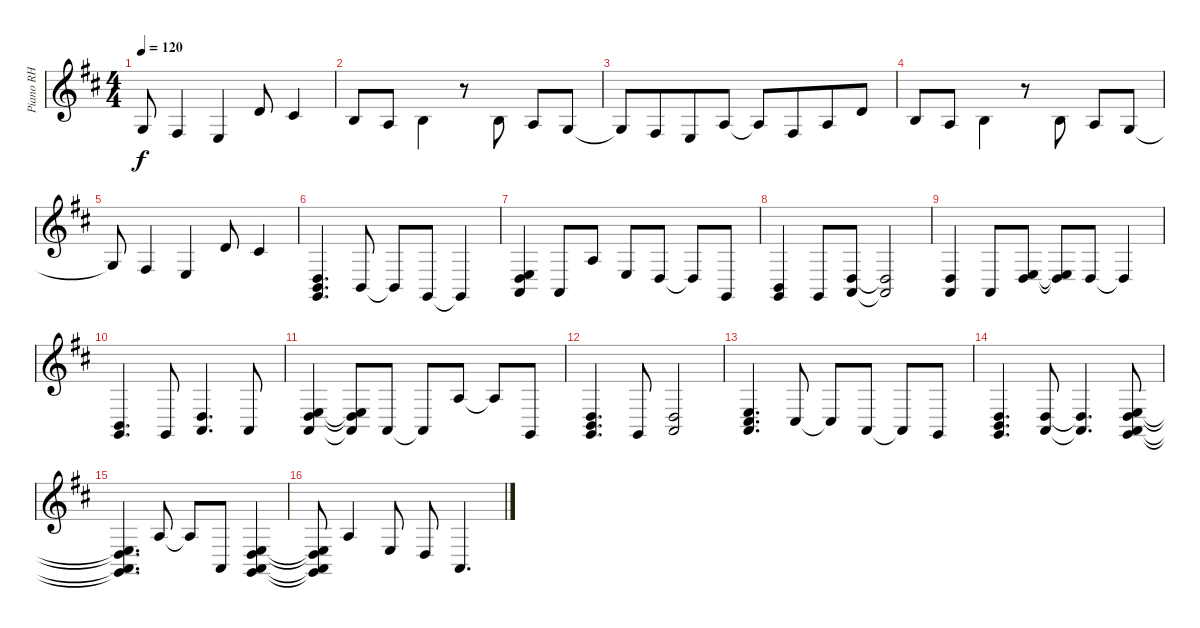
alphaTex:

\track ("Piano RH" "Piano RH") {instrument brightacousticpiano}
\staff {score}
\tuning (E4 B3 G3 D3 A2 E2 B1) {hide}
\ts (4 4)
\tempo 120
\clef g2
\ks d
0.3{t}.8{dy f} 4.4.4 2.4.4 3.2.8 2.2.4 |
0.2.8 2.3.8 0.2.4{beam Down} r.8 0.2.8{beam Down} 2.3.8 0.3.8 |
0.3{t}.8 4.4.8{beam merge} 2.4.8 2.3.8 2.3{t}.8 4.4.8{beam merge} 2.3.8 3.2.8 |
0.2.8 2.3.8 0.2.4{beam Down} r.8 0.2.8{beam Down} 2.3.8 0.3.8 |
0.3{t}.8 4.4.4 2.4.4 3.2.8 2.2.4 |
(0.4 2.5 3.6).4{d} 2.5.8 2.5{t}.8 3.6.8 3.6{t}.4 |
(0.4 0.5 12.6).4 0.5.8 2.3.8 2.4.8 0.4.8 0.4{t}.8 3.6.8 |
(2.5 3.6).4 3.6.8 (0.4 0.5).8 (0.4{t} 0.5{t}).2 |
(0.4 0.5).4 0.5.8 (0.4 7.5).8 (0.4{t} 7.5{t}).8 0.4.8 0.4{t}.4 |
(2.5 3.6).4{d} 3.6.8 (0.4 0.5).4{d} 0.5.8 |
(0.4 7.5 5.6).4 (0.4{t} 7.5{t} 5.6{t}).8 0.5.8 0.5{t}.8 2.3.8 2.3{t}.8 3.6.8 |
(0.4 2.5 3.6).4{d} 3.6.8 (0.4 0.5).2 |
(2.4 4.5 5.6).4{d} 4.5.8 4.5{t}.8 0.5.8 0.5{t}.8 3.6.8 |
(0.4 2.5 3.6).4{d} (0.4 0.5).8 (0.4{t} 0.5{t}).4{d} (0.4 0.5 3.6 17.7).8 |
(0.4{t} 0.5{t} 3.6{t} 17.7{t}).4{d} 2.3.8 2.3{t}.8 0.5.8 (0.4 7.5 5.6 8.7).4 |
(0.4{t} 7.5{t} 5.6{t} 8.7{t}).8 2.3.4 2.4.8 0.4.8 0.5.4{d}
